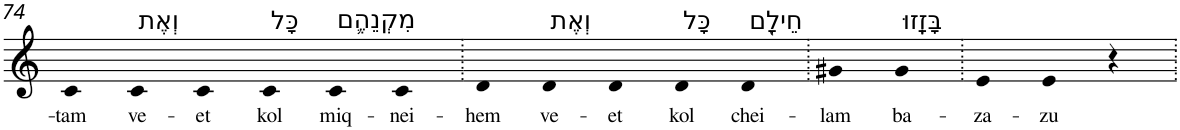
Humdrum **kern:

**kern	**text
*part1	*part1
*staff1	*staff1
*I"Piano	*
*I'Pno	*
!!LO:PB:g=z
*clefG2	*
*k[]	*
=74	=74
!	!LO:LY:b
4c	-tam
!LO:TX:a:t=וְאֶת	!
!	!LO:LY:b
4c	ve-
!	!LO:LY:b
4c	-et
!LO:TX:a:t=כָּל	!
!	!LO:LY:b
4c	kol
!LO:TX:a:t=מִקְנֵהֶ֛ם	!
!	!LO:LY:b
4c	miq-
!	!LO:LY:b
4c	-nei-
=75.	=75.
!	!LO:LY:b
4d	-hem
!LO:TX:a:t=וְאֶת	!
!	!LO:LY:b
4d	ve-
!	!LO:LY:b
4d	-et
!LO:TX:a:t=כָּל	!
!	!LO:LY:b
4d	kol
!LO:TX:a:t=חֵילָ֖ם	!
!	!LO:LY:b
4d	chei-
=76.	=76.
!	!LO:LY:b
4g#X	-lam
!LO:TX:a:t=בָּזָֽזוּ	!
!	!LO:LY:b
4g#	ba-
=77.	=77.
!	!LO:LY:b
4e	-za-
!	!LO:LY:b
4e	-zu
4r	.
=.	=.
*-	*-
